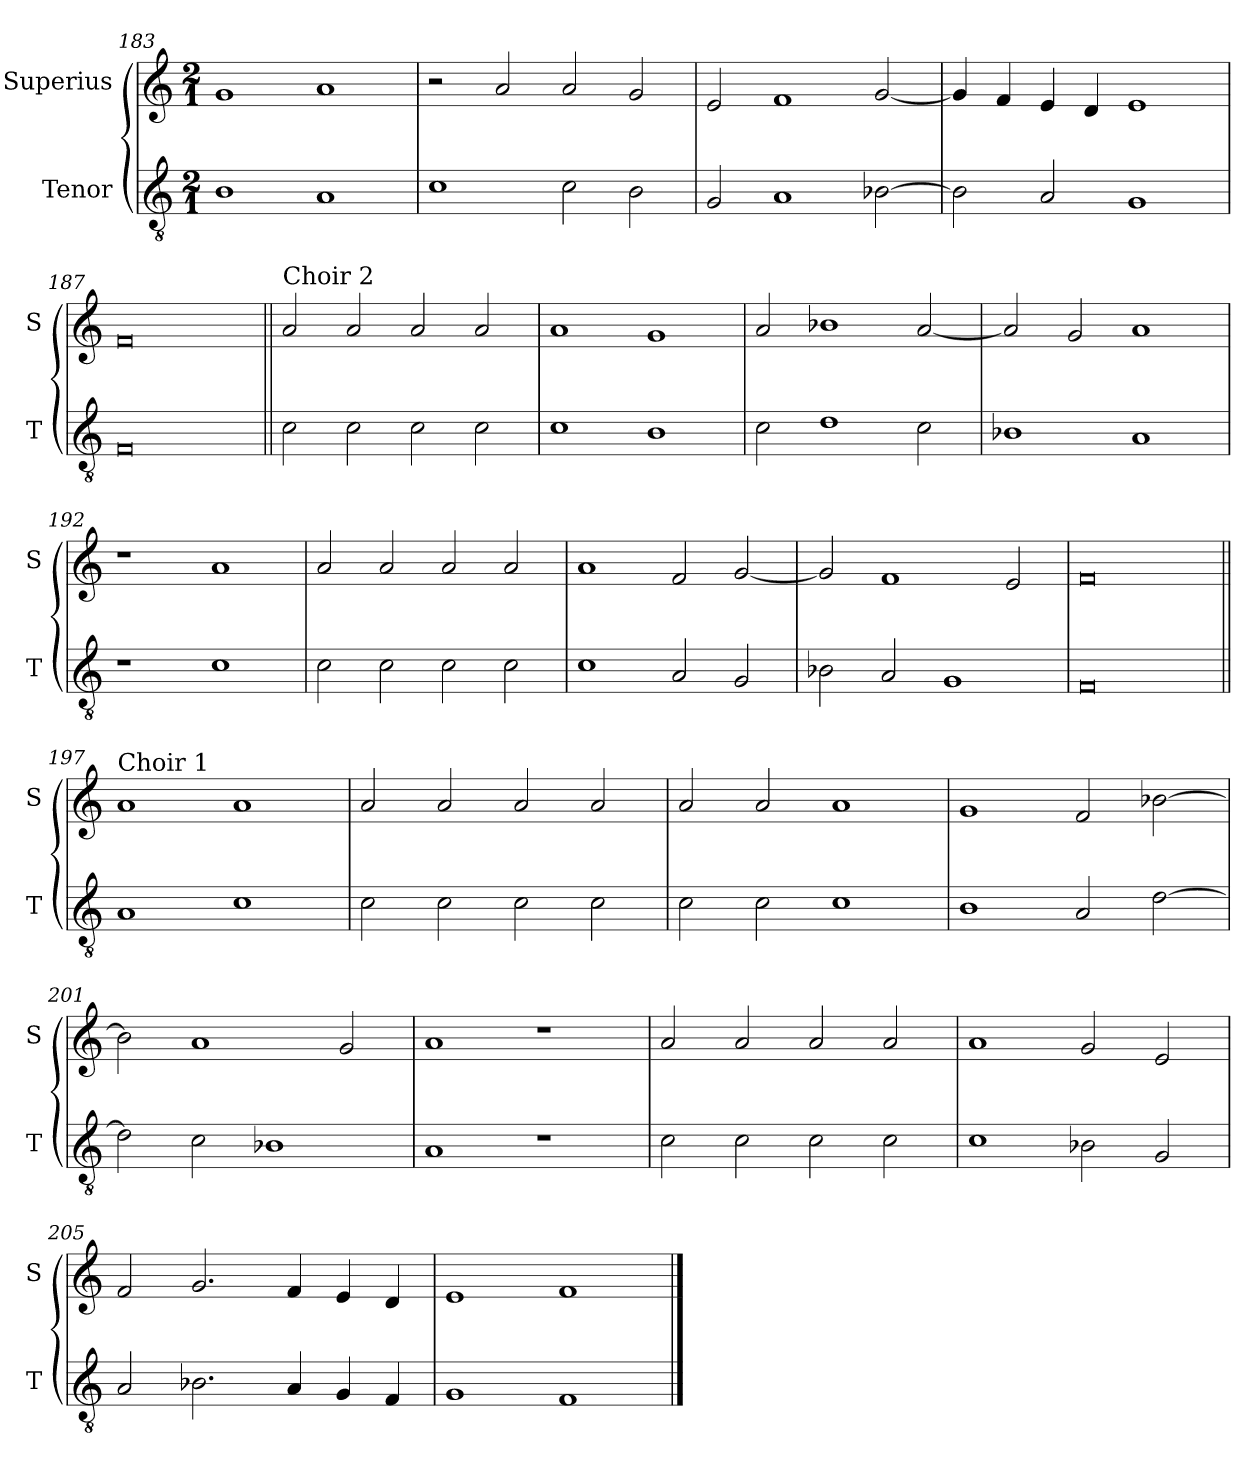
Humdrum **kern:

**kern	**kern
*part2	*part1
*staff2	*staff1
*I"Tenor	*I"Superius
*I'T	*I'S
*clefGv2	*clefG2
*k[]	*k[]
*M2/1	*M2/1
=183	=183
1B	1g
1A	1a
=184	=184
1c	2r
.	2a/
2c\	2a/
2B\	2g/
=185	=185
2G/	2e/
1A	1f
[2B-X\	[2g/
=186	=186
2B-\]	4g/]
.	4f/
2A/	4e/
.	4d/
1G	1e
=187	=187
0F	0f
=188||	=188||
!	!LO:TX:a:t=Choir 2
2c\	2a/
2c\	2a/
2c\	2a/
2c\	2a/
=189	=189
1c	1a
1B	1g
=190	=190
2c\	2a/
1d	1b-X
2c\	[2a/
=191	=191
1B-X	2a/]
.	2g/
1A	1a
=192	=192
1r	1r
1c	1a
=193	=193
2c\	2a/
2c\	2a/
2c\	2a/
2c\	2a/
=194	=194
1c	1a
2A/	2f/
2G/	[2g/
=195	=195
2B-X\	2g/]
2A/	1f
1G	.
.	2e/
=196	=196
0F	0f
=197||	=197||
!	!LO:TX:a:t=Choir 1
1A	1a
1c	1a
=198	=198
2c\	2a/
2c\	2a/
2c\	2a/
2c\	2a/
=199	=199
2c\	2a/
2c\	2a/
1c	1a
=200	=200
1B	1g
2A/	2f/
[2d\	[2b-X\
=201	=201
2d\]	2b-\]
2c\	1a
1B-X	.
.	2g/
=202	=202
1A	1a
1r	1r
=203	=203
2c\	2a/
2c\	2a/
2c\	2a/
2c\	2a/
=204	=204
1c	1a
2B-X\	2g/
2G/	2e/
=205	=205
2A/	2f/
2.B-X\	2.g/
4A/	4f/
4G/	4e/
4F/	4d/
=206	=206
1G	1e
1F	1f
==	==
*-	*-
